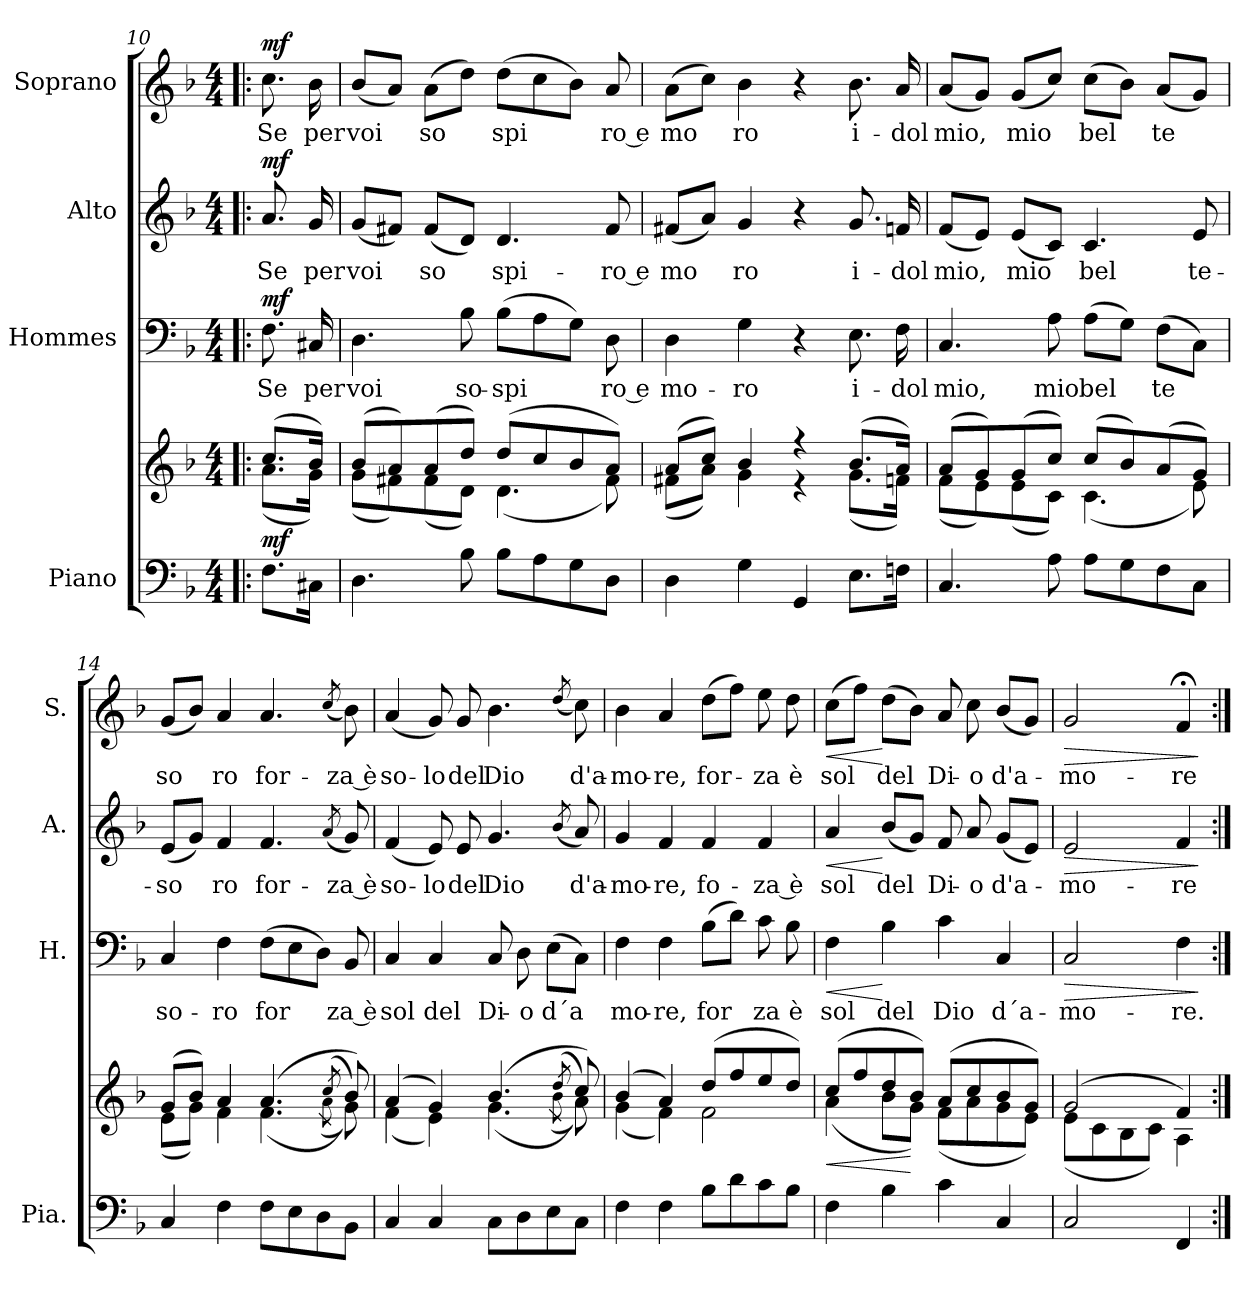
**kern	**kern	**dynam	**kern	**text	**dynam	**kern	**text	**dynam	**kern	**text	**dynam
*part4	*part4	*part4	*part3	*part3	*part3	*part2	*part2	*part2	*part1	*part1	*part1
*staff5	*staff4	*staff4/5	*staff3	*staff3	*staff3	*staff2	*staff2	*staff2	*staff1	*staff1	*staff1
*I"Piano	*	*	*I"Hommes	*	*	*I"Alto	*	*	*I"Soprano	*	*
*I'Pia.	*	*	*I'H.	*	*	*I'A.	*	*	*I'S.	*	*
*clefF4	*clefG2	*	*clefF4	*	*	*clefG2	*	*	*clefG2	*	*
*k[b-]	*k[b-]	*	*k[b-]	*	*	*k[b-]	*	*	*k[b-]	*	*
*F:	*F:	*	*F:	*	*	*F:	*	*	*F:	*	*
*M4/4	*M4/4	*	*M4/4	*	*	*M4/4	*	*	*M4/4	*	*
=10!|:	=10!|:	=10!|:	=10!|:	=10!|:	=10!|:	=10!|:	=10!|:	=10!|:	=10!|:	=10!|:	=10!|:
*	*^	*	*	*	*	*	*	*	*	*	*
!	!	!	!LO:DY:a=2	!	!	!LO:DY:a	!	!	!LO:DY:a	!	!	!LO:DY:a
8.F\L	(>8.cc/L	(8.a\L	mf	8.F\	Se	mf	8.a/	Se	mf	8.cc\	Se	mf
16C#X\Jk	16b-/Jk)	16g\Jk)	.	16C#X/	per	.	16g/	per	.	16b-\	per	.
=11	=11	=11	=11	=11	=11	=11	=11	=11	=11	=11	=11	=11
4.D\	(>8b-/L	(8g\L	.	4.D\	voi	.	(8g/L	voi	.	(8b-/L	voi	.
.	8a/)	8f#X\)	.	.	.	.	8f#X/J)	.	.	8a/J)	.	.
.	(>8a/	(8f#\	.	.	.	.	(8f#/L	so	.	(8a\L	so	.
8B-\	8dd/J)	8d\J)	.	8B-\	so-	.	8d/J)	-	.	8dd\J)	-	.
8B-\L	(>8dd/L	(4.d\	.	(>8B-\L	-spi	.	4.d/	spi-	.	(>8dd\L	spi	.
8A\	8cc/	.	.	8A\	.	.	.	.	.	8cc\	.	.
8G\	8b-/	.	.	8G\J)	-	.	.	.	.	8b-\J)	-	.
8D\J	8a/J)	8f#\)	.	8D\	ro e	.	8f#/	-ro e	.	8a/	ro e	.
=12	=12	=12	=12	=12	=12	=12	=12	=12	=12	=12	=12	=12
4D\	(>8a/L	(8f#X\L	.	4D\	mo-	.	(8f#X/L	mo	.	(8a\L	mo	.
.	8cc/J)	8a\J)	.	.	.	.	8a/J)	-	.	8cc\J)	-	.
4G\	4b-/	4g\	.	4G\	-ro	.	4g/	ro	.	4b-\	ro	.
4GG/	4r	4r	.	4r	.	.	4r	.	.	4r	.	.
8.E\L	(>8.b-/L	(8.g\L	.	8.E\	i-	.	8.g/	i-	.	8.b-\	i-	.
16Fni\Jk	16a/Jk)	16fn\Jk)	.	16F\	-dol	.	16fn/	-dol	.	16a/	-dol	.
!!LO:LB:g=z
=13	=13	=13	=13	=13	=13	=13	=13	=13	=13	=13	=13	=13
4.C/	(>8a/L	(8f\L	.	4.C/	mio,	.	(8f/L	mio,	.	(8a/L	mio,	.
.	8g/)	8e\)	.	.	.	.	8e/J)	.	.	8g/J)	.	.
.	(>8g/	(8e\	.	.	.	.	(8e/L	mio	.	(8g/L	mio	.
8A\	8cc/J)	8c\J)	.	8A\	mio	.	8c/J)	.	.	8cc/J)	.	.
8A\L	(>8cc/L	(4.c\	.	(8A\L	bel	.	4.c/	bel	.	(8cc\L	bel	.
8G\	8b-/)	.	.	8G\J)	.	.	.	.	.	8b-\J)	.	.
8F\	(>8a/	.	.	(8F\L	te	.	.	.	.	(8a/L	te	.
8C\J	8g/J)	8e\)	.	8C\J)	-	.	8e/	te-	.	8g/J)	-	.
=14	=14	=14	=14	=14	=14	=14	=14	=14	=14	=14	=14	=14
4C/	(>8g/L	(8e\L	.	4C/	so-	.	(8e/L	-so	.	(8g/L	so	.
.	8b-/J)	8g\J)	.	.	.	.	8g/J)	-	.	8b-/J)	-	.
4F\	4a/	4f\	.	4F\	-ro	.	4f/	ro	.	4a/	ro	.
8F\L	(>4.a/	(4.f\	.	(>8F\L	for	.	4.f/	for-	.	4.a/	for-	.
8E\	.	.	.	8E\	.	.	.	.	.	.	.	.
8D\	.	.	.	8D\J)	-	.	.	.	.	.	.	.
.	(>8qcc/	(8qa\	.	.	.	.	(8qa/	.	.	(8qcc/	.	.
8BB-\J	8b-/))	8g\))	.	8BB-/	za è	.	8g/)	-za è	.	8b-\)	-za è	.
=15	=15	=15	=15	=15	=15	=15	=15	=15	=15	=15	=15	=15
4C/	(>4a/	(4f\	.	4C/	sol	.	(>4f/	so-	.	(>4a/	so-	.
4C/	4g/)	4e\)	.	4C/	del	.	8e/)	-lo	.	8g/)	-lo	.
.	.	.	.	.	.	.	8e/	del	.	8g/	del	.
8C\L	(>4.b-/	(4.g\	.	8C/	Di-	.	4.g/	Dio	.	4.b-\	Dio	.
8D\	.	.	.	8D\	-o	.	.	.	.	.	.	.
8E\	.	.	.	(8E\L	d´a	.	.	.	.	.	.	.
.	(>8qdd/	(8qb-\	.	.	.	.	(8qb-/	.	.	(8qdd/	.	.
8C\J	8cc/))	8a\))	.	8C\J)	-	.	8a/)	d'a-	.	8cc\)	d'a-	.
!!LO:PB:g=z
=16	=16	=16	=16	=16	=16	=16	=16	=16	=16	=16	=16	=16
4F\	(>4b-/	(4g\	.	4F\	mo-	.	4g/	-mo-	.	4b-\	-mo-	.
4F\	4a/)	4f\)	.	4F\	-re,	.	4f/	-re,	.	4a/	-re,	.
8B-\L	(>8dd/L	2f\	.	(8B-\L	for	.	4f/	fo-	.	(8dd\L	for-	.
8d\	8ff/	.	.	8d\J)	-	.	.	.	.	8ff\J)	.	.
8c\	8ee/	.	.	8c\	za	.	4f/	-za è	.	8ee\	-za	.
8B-\J	8dd/J)	.	.	8B-\	è	.	.	.	.	8dd\	è	.
=17	=17	=17	=17	=17	=17	=17	=17	=17	=17	=17	=17	=17
!	!	!	!LO:HP:b	!	!	!LO:HP:b	!	!	!LO:HP:b	!	!	!LO:HP:b
4F\	(>8cc/L	(4a\	<	4F\	sol	<	4a/	sol	<	(8cc\L	sol	<
.	8ff/	.	.	.	.	.	.	.	.	8ff\J)	.	.
4B-\	8dd/	8b-\L	.	4B-\	del	[	(8b-/L	del	[	(8dd\L	del	[
.	8b-/J)	8g\J)	[	.	.	.	8g/J)	.	.	8b-\J)	.	.
4c\	(>8a/L	(8f\L	.	4c\	Dio	.	8f/	Di-	.	8a/	Di-	.
.	8cc/	8a\	.	.	.	.	8a/	-o	.	8cc\	-o	.
4C/	8b-/	8g\	.	4C/	d´a-	.	(8g/L	d'a-	.	(8b-/L	d'a-	.
.	8g/J)	8e\J)	.	.	.	.	8e/J)	.	.	8g/J)	.	.
=18	=18	=18	=18	=18	=18	=18	=18	=18	=18	=18	=18	=18
!	!	!	!	!	!	!LO:HP:b	!	!	!LO:HP:b	!	!	!LO:HP:b
2C/	(>2g/	(8e\L	.	2C/	-mo-	>	2e/	-mo-	>	2g/	-mo-	>
.	.	8c\	.	.	.	.	.	.	.	.	.	.
.	.	8B-\	.	.	.	.	.	.	.	.	.	.
.	.	8c\J)	.	.	.	.	.	.	.	.	.	.
4FF/	4f/)	4A\	.	4F\	-re.	.	4f/	-re	.	4f;</	-re	.
*	*v	*v	*	*	*	*	*	*	*	*	*	*
.	.	.	.	.	]	.	.	]	.	.	]
=:|!	=:|!	=:|!	=:|!	=:|!	=:|!	=:|!	=:|!	=:|!	=:|!	=:|!	=:|!
*-	*-	*-	*-	*-	*-	*-	*-	*-	*-	*-	*-
